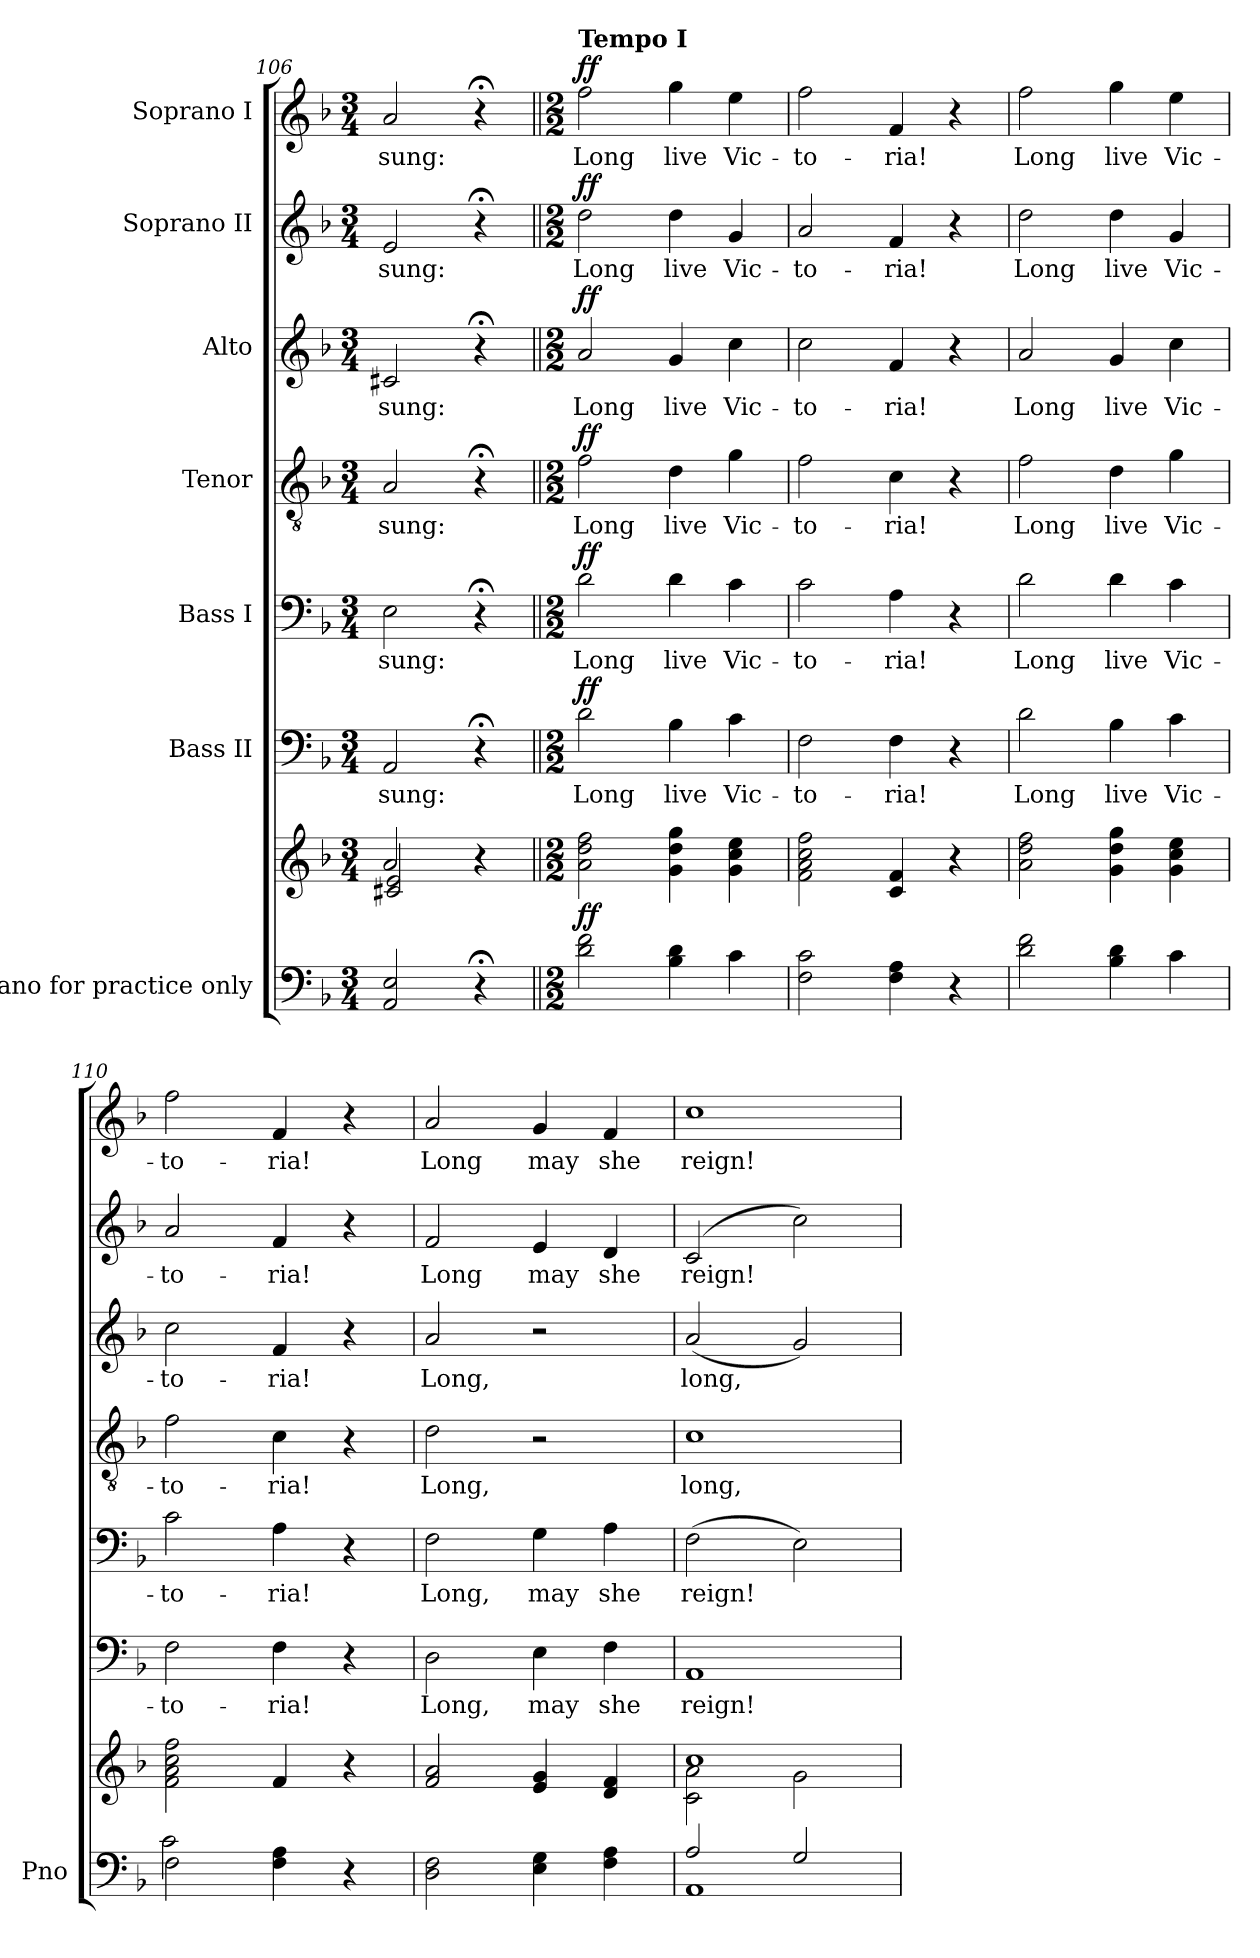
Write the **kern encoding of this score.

**kern	**kern	**dynam	**kern	**text	**dynam	**kern	**text	**dynam	**kern	**text	**dynam	**kern	**text	**dynam	**kern	**text	**dynam	**kern	**text	**dynam
*part7	*part7	*part7	*part6	*part6	*part6	*part5	*part5	*part5	*part4	*part4	*part4	*part3	*part3	*part3	*part2	*part2	*part2	*part1	*part1	*part1
*staff8	*staff7	*staff7/8	*staff6	*staff6	*staff6	*staff5	*staff5	*staff5	*staff4	*staff4	*staff4	*staff3	*staff3	*staff3	*staff2	*staff2	*staff2	*staff1	*staff1	*staff1
*I"Piano for practice only	*	*	*I"Bass II	*	*	*I"Bass I	*	*	*I"Tenor	*	*	*I"Alto	*	*	*I"Soprano II	*	*	*I"Soprano I	*	*
*I'Pno	*	*	*	*	*	*	*	*	*	*	*	*	*	*	*	*	*	*	*	*
*clefF4	*clefG2	*	*clefF4	*	*	*clefF4	*	*	*clefGv2	*	*	*clefG2	*	*	*clefG2	*	*	*clefG2	*	*
*k[b-]	*k[b-]	*	*k[b-]	*	*	*k[b-]	*	*	*k[b-]	*	*	*k[b-]	*	*	*k[b-]	*	*	*k[b-]	*	*
*M3/4	*M3/4	*	*M3/4	*	*	*M3/4	*	*	*M3/4	*	*	*M3/4	*	*	*M3/4	*	*	*M3/4	*	*
=106	=106	=106	=106	=106	=106	=106	=106	=106	=106	=106	=106	=106	=106	=106	=106	=106	=106	=106	=106	=106
*	*^	*	*	*	*	*	*	*	*	*	*	*	*	*	*	*	*	*	*	*
2AA/ 2E/	2a/	2c#X/ 2e/	.	2AA/	sung:	.	2E\	sung:	.	2A/	sung:	.	2c#X/	sung:	.	2e/	sung:	.	2a/	sung:	.
4r;<	4r	4ryy	.	4r;<	.	.	4r;<	.	.	4r;<	.	.	4r;<	.	.	4r;<	.	.	4r;<	.	.
*	*v	*v	*	*	*	*	*	*	*	*	*	*	*	*	*	*	*	*	*	*	*
=107||	=107||	=107||	=107||	=107||	=107||	=107||	=107||	=107||	=107||	=107||	=107||	=107||	=107||	=107||	=107||	=107||	=107||	=107||	=107||	=107||
*M2/2	*M2/2	*	*M2/2	*	*	*M2/2	*	*	*M2/2	*	*	*M2/2	*	*	*M2/2	*	*	*M2/2	*	*
*	*^	*	*	*	*	*	*	*	*	*	*	*	*	*	*	*	*	*	*	*
!	!	!	!	!	!	!	!	!	!	!	!	!	!	!	!	!	!	!	!LO:TX:a:B:t=Tempo I	!	!
!	!	!	!LO:DY:b	!	!	!LO:DY:a	!	!	!LO:DY:a	!	!	!LO:DY:a	!	!	!LO:DY:a	!	!	!LO:DY:a	!	!	!LO:DY:a
*	*v	*v	*	*	*	*	*	*	*	*	*	*	*	*	*	*	*	*	*	*	*
2d\ 2f\	2a\ 2dd\ 2ff\	ff	2d\	Long	ff	2d\	Long	ff	2f\	Long	ff	2a/	Long	ff	2dd\	Long	ff	2ff\	Long	ff
4B-\ 4d\	4g\ 4dd\ 4gg\	.	4B-\	live	.	4d\	live	.	4d\	live	.	4g/	live	.	4dd\	live	.	4gg\	live	.
4c\	4g\ 4cc\ 4ee\	.	4c\	Vic-	.	4c\	Vic-	.	4g\	Vic-	.	4cc\	Vic-	.	4g/	Vic-	.	4ee\	Vic-	.
=108	=108	=108	=108	=108	=108	=108	=108	=108	=108	=108	=108	=108	=108	=108	=108	=108	=108	=108	=108	=108
2F\ 2c\	2f\ 2a\ 2cc\ 2ff\	.	2F\	-to-	.	2c\	-to-	.	2f\	-to-	.	2cc\	-to-	.	2a/	-to-	.	2ff\	-to-	.
4F\ 4A\	4c/ 4f/	.	4F\	-ria!	.	4A\	-ria!	.	4c\	-ria!	.	4f/	-ria!	.	4f/	-ria!	.	4f/	-ria!	.
4r	4r	.	4r	.	.	4r	.	.	4r	.	.	4r	.	.	4r	.	.	4r	.	.
=109	=109	=109	=109	=109	=109	=109	=109	=109	=109	=109	=109	=109	=109	=109	=109	=109	=109	=109	=109	=109
2d\ 2f\	2a\ 2dd\ 2ff\	.	2d\	Long	.	2d\	Long	.	2f\	Long	.	2a/	Long	.	2dd\	Long	.	2ff\	Long	.
4B-\ 4d\	4g\ 4dd\ 4gg\	.	4B-\	live	.	4d\	live	.	4d\	live	.	4g/	live	.	4dd\	live	.	4gg\	live	.
4c\	4g\ 4cc\ 4ee\	.	4c\	Vic-	.	4c\	Vic-	.	4g\	Vic-	.	4cc\	Vic-	.	4g/	Vic-	.	4ee\	Vic-	.
=110	=110	=110	=110	=110	=110	=110	=110	=110	=110	=110	=110	=110	=110	=110	=110	=110	=110	=110	=110	=110
*^	*	*	*	*	*	*	*	*	*	*	*	*	*	*	*	*	*	*	*	*
2F\	2c\	2f\ 2a\ 2cc\ 2ff\	.	2F\	-to-	.	2c\	-to-	.	2f\	-to-	.	2cc\	-to-	.	2a/	-to-	.	2ff\	-to-	.
4F\ 4A\	2ryy	4f/	.	4F\	-ria!	.	4A\	-ria!	.	4c\	-ria!	.	4f/	-ria!	.	4f/	-ria!	.	4f/	-ria!	.
4r	.	4r	.	4r	.	.	4r	.	.	4r	.	.	4r	.	.	4r	.	.	4r	.	.
*v	*v	*	*	*	*	*	*	*	*	*	*	*	*	*	*	*	*	*	*	*	*
=111	=111	=111	=111	=111	=111	=111	=111	=111	=111	=111	=111	=111	=111	=111	=111	=111	=111	=111	=111	=111
2D\ 2F\	2f/ 2a/	.	2D\	Long,	.	2F\	Long,	.	2d\	Long,	.	2a/	Long,	.	2f/	Long	.	2a/	Long	.
4E\ 4G\	4e/ 4g/	.	4E\	may	.	4G\	may	.	2r	.	.	2r	.	.	4e/	may	.	4g/	may	.
4F\ 4A\	4d/ 4f/	.	4F\	she	.	4A\	she	.	.	.	.	.	.	.	4d/	she	.	4f/	she	.
=112	=112	=112	=112	=112	=112	=112	=112	=112	=112	=112	=112	=112	=112	=112	=112	=112	=112	=112	=112	=112
*^	*^	*	*	*	*	*	*	*	*	*	*	*	*	*	*	*	*	*	*	*
*	*	*	*^	*	*	*	*	*	*	*	*	*	*	*	*	*	*	*	*	*	*	*
1AA	2A/	1cc	2c\ 2a\	2ryy	.	1AA	reign!	.	(2F\	reign!	.	1c	long,	.	(2a/	long,	.	(2c/	reign!	.	1cc	reign!	.
.	2G/	.	2ryy	2g\	.	.	.	.	2E\)	.	.	.	.	.	2g/)	.	.	2cc\)	.	.	.	.	.
*v	*v	*	*	*	*	*	*	*	*	*	*	*	*	*	*	*	*	*	*	*	*	*	*
*	*v	*v	*v	*	*	*	*	*	*	*	*	*	*	*	*	*	*	*	*	*	*	*
=	=	=	=	=	=	=	=	=	=	=	=	=	=	=	=	=	=	=	=	=
*-	*-	*-	*-	*-	*-	*-	*-	*-	*-	*-	*-	*-	*-	*-	*-	*-	*-	*-	*-	*-
